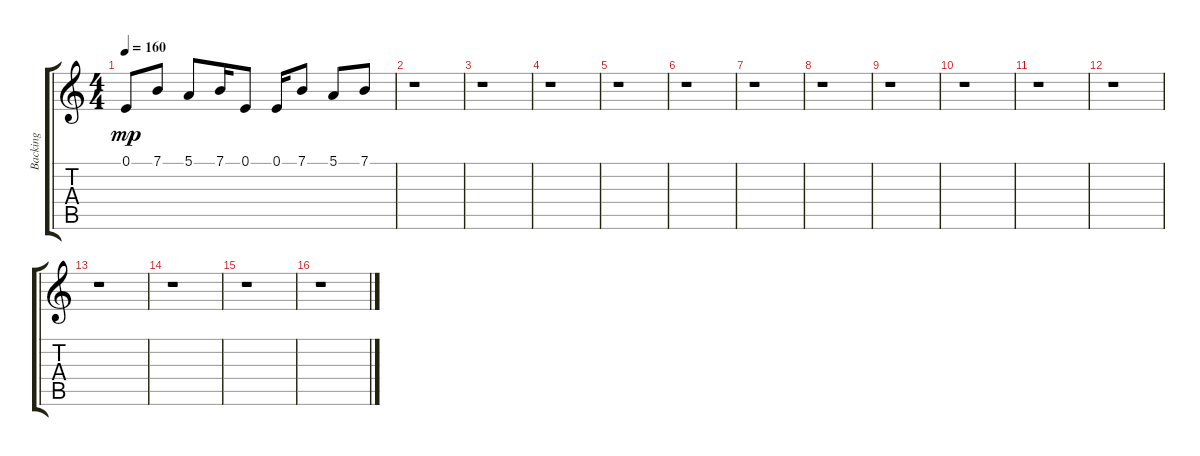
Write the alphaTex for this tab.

\track ("Backing" "Backing") {instrument lead2sawtooth}
\staff {score tabs}
\tuning (E4 B3 G3 D3 A2 E2) {hide}
\ts (4 4)
\tempo 160
\clef g2
\ks c
0.1.8{dy mp} 7.1.8 5.1.8 7.1.16 0.1.8 0.1.16 7.1.8 5.1.8 7.1.8 |
r.1 |
r.1 |
r.1 |
r.1 |
r.1 |
r.1 |
r.1 |
r.1 |
r.1 |
r.1 |
r.1 |
r.1 |
r.1 |
r.1 |
r.1
